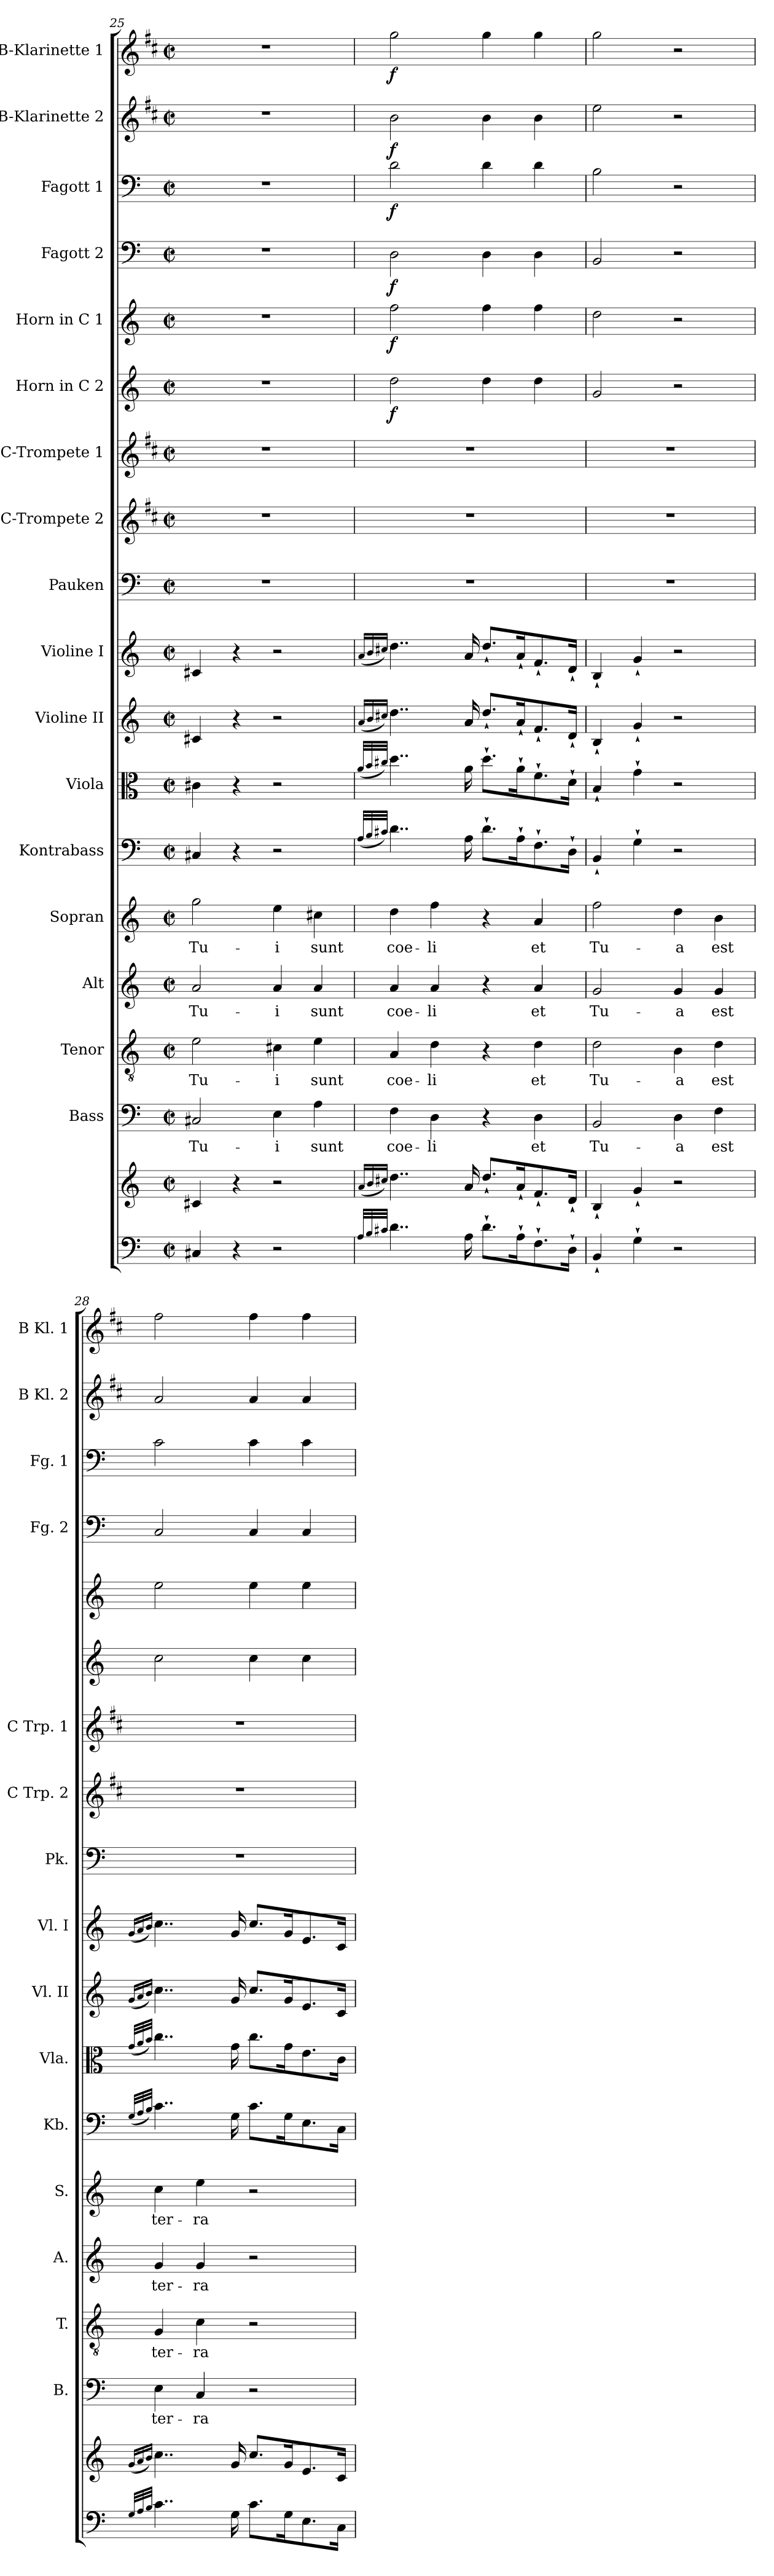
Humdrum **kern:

**kern	**kern	**kern	**text	**kern	**text	**kern	**text	**kern	**text	**kern	**kern	**kern	**kern	**kern	**kern	**kern	**kern	**dynam	**kern	**dynam	**kern	**dynam	**kern	**dynam	**kern	**dynam	**kern	**dynam
*part18	*part18	*part17	*part17	*part16	*part16	*part15	*part15	*part14	*part14	*part13	*part12	*part11	*part10	*part9	*part8	*part7	*part6	*part6	*part5	*part5	*part4	*part4	*part3	*part3	*part2	*part2	*part1	*part1
*staff19	*staff18	*staff17	*staff17	*staff16	*staff16	*staff15	*staff15	*staff14	*staff14	*staff13	*staff12	*staff11	*staff10	*staff9	*staff8	*staff7	*staff6	*staff6	*staff5	*staff5	*staff4	*staff4	*staff3	*staff3	*staff2	*staff2	*staff1	*staff1
*	*	*I"Bass	*	*I"Tenor	*	*I"Alt	*	*I"Sopran	*	*I"Kontrabass	*I"Viola	*I"Violine II	*I"Violine I	*I"Pauken	*I"C-Trompete 2	*I"C-Trompete 1	*I"Horn in C 2	*	*I"Horn in C 1	*	*I"Fagott 2	*	*I"Fagott 1	*	*I"B-Klarinette 2	*	*I"B-Klarinette 1	*
*	*	*I'B.	*	*I'T.	*	*I'A.	*	*I'S.	*	*I'Kb.	*I'Vla.	*I'Vl. II	*I'Vl. I	*I'Pk.	*I'C Trp. 2	*I'C Trp. 1	*	*	*	*	*I'Fg. 2	*	*I'Fg. 1	*	*I'B Kl. 2	*	*I'B Kl. 1	*
*clefF4	*clefG2	*clefF4	*	*clefGv2	*	*clefG2	*	*clefG2	*	*clefF4	*clefC3	*clefG2	*clefG2	*clefF4	*clefG2	*clefG2	*clefG2	*	*clefG2	*	*clefF4	*	*clefF4	*	*clefG2	*	*clefG2	*
*	*	*	*	*	*	*	*	*	*	*ITrd7c12	*	*	*	*	*ITrd1c2	*ITrd1c2	*ITrd7c12	*	*ITrd7c12	*	*	*	*	*	*ITrd1c2	*	*ITrd1c2	*
*k[]	*k[]	*k[]	*	*k[]	*	*k[]	*	*k[]	*	*k[]	*k[]	*k[]	*k[]	*k[]	*k[]	*k[]	*k[]	*	*k[]	*	*k[]	*	*k[]	*	*k[]	*	*k[]	*
*C:	*C:	*C:	*	*C:	*	*C:	*	*C:	*	*C:	*C:	*C:	*C:	*C:	*C:	*C:	*C:	*	*C:	*	*C:	*	*C:	*	*C:	*	*C:	*
*M2/2	*M2/2	*M2/2	*	*M2/2	*	*M2/2	*	*M2/2	*	*M2/2	*M2/2	*M2/2	*M2/2	*M2/2	*M2/2	*M2/2	*M2/2	*	*M2/2	*	*M2/2	*	*M2/2	*	*M2/2	*	*M2/2	*
*met(c|)	*met(c|)	*met(c|)	*	*met(c|)	*	*met(c|)	*	*met(c|)	*	*met(c|)	*met(c|)	*met(c|)	*met(c|)	*met(c|)	*met(c|)	*met(c|)	*met(c|)	*	*met(c|)	*	*met(c|)	*	*met(c|)	*	*met(c|)	*	*met(c|)	*
=25	=25	=25	=25	=25	=25	=25	=25	=25	=25	=25	=25	=25	=25	=25	=25	=25	=25	=25	=25	=25	=25	=25	=25	=25	=25	=25	=25	=25
!	!	!	!LO:LY:b	!	!LO:LY:b	!	!LO:LY:b	!	!LO:LY:b	!	!	!	!	!	!	!	!	!	!	!	!	!	!	!	!	!	!	!
4C#X/	4c#X/	2C#X/	Tu-	2e\	Tu-	2a/	Tu-	2gg\	Tu-	4CC#X/	4c#X\	4c#X/	4c#X/	1r	1r	1r	1r	.	1r	.	1r	.	1r	.	1r	.	1r	.
4r	4r	.	.	.	.	.	.	.	.	4r	4r	4r	4r	.	.	.	.	.	.	.	.	.	.	.	.	.	.	.
!	!	!	!LO:LY:b	!	!LO:LY:b	!	!LO:LY:b	!	!LO:LY:b	!	!	!	!	!	!	!	!	!	!	!	!	!	!	!	!	!	!	!
2r	2r	4E\	-i	4c#X\	-i	4a/	-i	4ee\	-i	2r	2r	2r	2r	.	.	.	.	.	.	.	.	.	.	.	.	.	.	.
!	!	!	!LO:LY:b	!	!LO:LY:b	!	!LO:LY:b	!	!LO:LY:b	!	!	!	!	!	!	!	!	!	!	!	!	!	!	!	!	!	!	!
.	.	4A\	sunt	4e\	sunt	4a/	sunt	4cc#X\	sunt	.	.	.	.	.	.	.	.	.	.	.	.	.	.	.	.	.	.	.
=26	=26	=26	=26	=26	=26	=26	=26	=26	=26	=26	=26	=26	=26	=26	=26	=26	=26	=26	=26	=26	=26	=26	=26	=26	=26	=26	=26	=26
32qA/LLL	(<16qa/LL	.	.	.	.	.	.	.	.	(<32qAA/LLL	(<32qa/LLL	(<16qa/LL	(<16qa/LL	.	.	.	.	.	.	.	.	.	.	.	.	.	.	.
32qB/	16qb/	.	.	.	.	.	.	.	.	32qBB/	32qb/	16qb/	16qb/	.	.	.	.	.	.	.	.	.	.	.	.	.	.	.
32qc#X/JJJ	16qcc#X/JJ)	.	.	.	.	.	.	.	.	32qC#X/JJJ)	32qcc#X/JJJ)	16qcc#X/JJ)	16qcc#X/JJ)	.	.	.	.	.	.	.	.	.	.	.	.	.	.	.
!	!	!	!LO:LY:b	!	!LO:LY:b	!	!LO:LY:b	!	!LO:LY:b	!	!	!	!	!	!	!	!	!LO:DY:b	!	!LO:DY:b	!	!LO:DY:b	!	!LO:DY:b	!	!LO:DY:b	!	!LO:DY:b
4..d\	4..dd\	4F\	coe-	4A/	coe-	4a/	coe-	4dd\	coe-	4..D\	4..dd\	4..dd\	4..dd\	1r	1r	1r	2d\	f	2f\	f	2D\	f	2d\	f	2a\	f	2ff\	f
!	!	!	!LO:LY:b	!	!LO:LY:b	!	!LO:LY:b	!	!LO:LY:b	!	!	!	!	!	!	!	!	!	!	!	!	!	!	!	!	!	!	!
.	.	4D\	-li	4d\	-li	4a/	-li	4ff\	-li	.	.	.	.	.	.	.	.	.	.	.	.	.	.	.	.	.	.	.
16A\	16a/	.	.	.	.	.	.	.	.	16AA\	16a\	16a/	16a/	.	.	.	.	.	.	.	.	.	.	.	.	.	.	.
8.d`>\L	8.dd`</L	4r	.	4r	.	4r	.	4r	.	8.D`>\L	8.dd`>\L	8.dd`</L	8.dd`</L	.	.	.	4d\	.	4f\	.	4D\	.	4d\	.	4a\	.	4ff\	.
16A`>\k	16a`</k	.	.	.	.	.	.	.	.	16AA`>\k	16a`>\k	16a`</k	16a`</k	.	.	.	.	.	.	.	.	.	.	.	.	.	.	.
!	!	!	!LO:LY:b	!	!LO:LY:b	!	!LO:LY:b	!	!LO:LY:b	!	!	!	!	!	!	!	!	!	!	!	!	!	!	!	!	!	!	!
8.F`>\	8.f`</	4D\	et	4d\	et	4a/	et	4a/	et	8.FF`>\	8.f`>\	8.f`</	8.f`</	.	.	.	4d\	.	4f\	.	4D\	.	4d\	.	4a\	.	4ff\	.
16D`>\Jk	16d`</Jk	.	.	.	.	.	.	.	.	16DD`>\Jk	16d`>\Jk	16d`</Jk	16d`</Jk	.	.	.	.	.	.	.	.	.	.	.	.	.	.	.
=27	=27	=27	=27	=27	=27	=27	=27	=27	=27	=27	=27	=27	=27	=27	=27	=27	=27	=27	=27	=27	=27	=27	=27	=27	=27	=27	=27	=27
!	!	!	!LO:LY:b	!	!LO:LY:b	!	!LO:LY:b	!	!LO:LY:b	!	!	!	!	!	!	!	!	!	!	!	!	!	!	!	!	!	!	!
4BB`</	4B`</	2BB/	Tu-	2d\	Tu-	2g/	Tu-	2ff\	Tu-	4BBB`</	4B`</	4B`</	4B`</	1r	1r	1r	2G/	.	2d\	.	2BB/	.	2B\	.	2dd\	.	2ff\	.
4G`>\	4g`</	.	.	.	.	.	.	.	.	4GG`>\	4g`>\	4g`</	4g`</	.	.	.	.	.	.	.	.	.	.	.	.	.	.	.
!	!	!	!LO:LY:b	!	!LO:LY:b	!	!LO:LY:b	!	!LO:LY:b	!	!	!	!	!	!	!	!	!	!	!	!	!	!	!	!	!	!	!
2r	2r	4D\	-a	4B\	-a	4g/	-a	4dd\	-a	2r	2r	2r	2r	.	.	.	2r	.	2r	.	2r	.	2r	.	2r	.	2r	.
!	!	!	!LO:LY:b	!	!LO:LY:b	!	!LO:LY:b	!	!LO:LY:b	!	!	!	!	!	!	!	!	!	!	!	!	!	!	!	!	!	!	!
.	.	4F\	est	4d\	est	4g/	est	4b\	est	.	.	.	.	.	.	.	.	.	.	.	.	.	.	.	.	.	.	.
=28	=28	=28	=28	=28	=28	=28	=28	=28	=28	=28	=28	=28	=28	=28	=28	=28	=28	=28	=28	=28	=28	=28	=28	=28	=28	=28	=28	=28
32qG/LLL	(<16qg/LL	.	.	.	.	.	.	.	.	(<32qGG/LLL	(<32qg/LLL	(<16qg/LL	(<16qg/LL	.	.	.	.	.	.	.	.	.	.	.	.	.	.	.
32qA/	16qa/	.	.	.	.	.	.	.	.	32qAA/	32qa/	16qa/	16qa/	.	.	.	.	.	.	.	.	.	.	.	.	.	.	.
32qB/JJJ	16qb/JJ)	.	.	.	.	.	.	.	.	32qBB/JJJ)	32qb/JJJ)	16qb/JJ)	16qb/JJ)	.	.	.	.	.	.	.	.	.	.	.	.	.	.	.
!	!	!	!LO:LY:b	!	!LO:LY:b	!	!LO:LY:b	!	!LO:LY:b	!	!	!	!	!	!	!	!	!	!	!	!	!	!	!	!	!	!	!
4..c\	4..cc\	4E\	ter-	4G/	ter-	4g/	ter-	4cc\	ter-	4..C\	4..cc\	4..cc\	4..cc\	1r	1r	1r	2c\	.	2e\	.	2C/	.	2c\	.	2g/	.	2ee\	.
!	!	!	!LO:LY:b	!	!LO:LY:b	!	!LO:LY:b	!	!LO:LY:b	!	!	!	!	!	!	!	!	!	!	!	!	!	!	!	!	!	!	!
.	.	4C/	-ra	4c\	-ra	4g/	-ra	4ee\	-ra	.	.	.	.	.	.	.	.	.	.	.	.	.	.	.	.	.	.	.
16G\	16g/	.	.	.	.	.	.	.	.	16GG\	16g\	16g/	16g/	.	.	.	.	.	.	.	.	.	.	.	.	.	.	.
8.c\L	8.cc/L	2r	.	2r	.	2r	.	2r	.	8.C\L	8.cc\L	8.cc/L	8.cc/L	.	.	.	4c\	.	4e\	.	4C/	.	4c\	.	4g/	.	4ee\	.
16G\k	16g/k	.	.	.	.	.	.	.	.	16GG\k	16g\k	16g/k	16g/k	.	.	.	.	.	.	.	.	.	.	.	.	.	.	.
8.E\	8.e/	.	.	.	.	.	.	.	.	8.EE\	8.e\	8.e/	8.e/	.	.	.	4c\	.	4e\	.	4C/	.	4c\	.	4g/	.	4ee\	.
16C\Jk	16c/Jk	.	.	.	.	.	.	.	.	16CC\Jk	16c\Jk	16c/Jk	16c/Jk	.	.	.	.	.	.	.	.	.	.	.	.	.	.	.
=	=	=	=	=	=	=	=	=	=	=	=	=	=	=	=	=	=	=	=	=	=	=	=	=	=	=	=	=
*-	*-	*-	*-	*-	*-	*-	*-	*-	*-	*-	*-	*-	*-	*-	*-	*-	*-	*-	*-	*-	*-	*-	*-	*-	*-	*-	*-	*-
